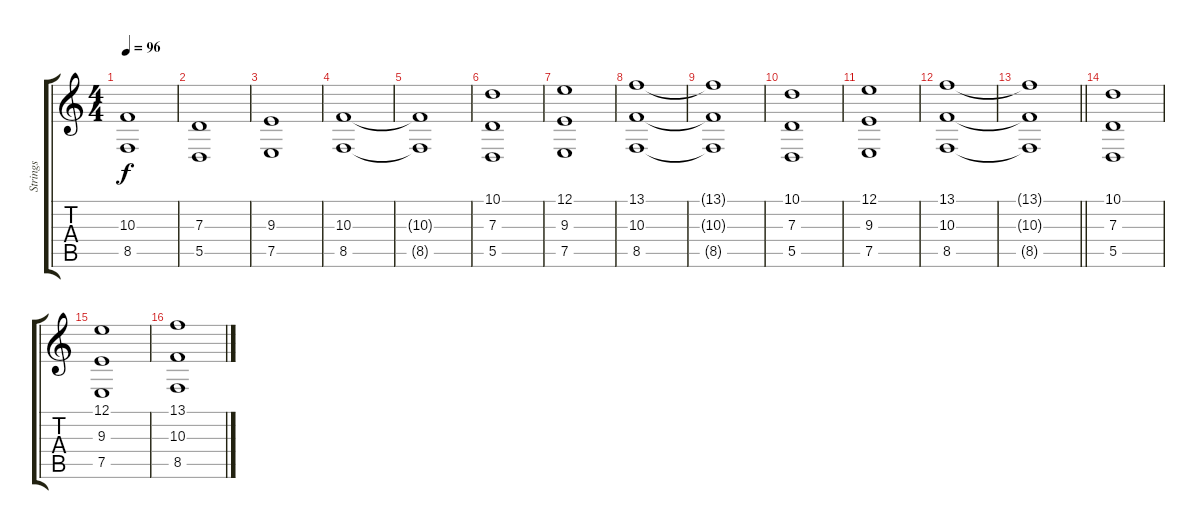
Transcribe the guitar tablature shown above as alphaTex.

\track ("Strings" "Strings") {instrument stringensemble1}
\staff {score tabs}
\tuning (E4 B3 G3 D3 A2 D2) {hide}
\ts (4 4)
\tempo 96
\clef g2
\ks c
(10.3{t} 8.5{t}).1{dy f} |
(7.3 5.5).1 |
(9.3 7.5).1 |
(10.3 8.5).1 |
(10.3{t} 8.5{t}).1 |
(10.1 7.3 5.5).1 |
(12.1 9.3 7.5).1 |
(13.1 10.3 8.5).1 |
(13.1{t} 10.3{t} 8.5{t}).1 |
(10.1 7.3 5.5).1 |
(12.1 9.3 7.5).1 |
(13.1 10.3 8.5).1 |
\barLineRight lightlight
(13.1{t} 10.3{t} 8.5{t}).1 |
(10.1 7.3 5.5).1 |
(12.1 9.3 7.5).1 |
(13.1 10.3 8.5).1
